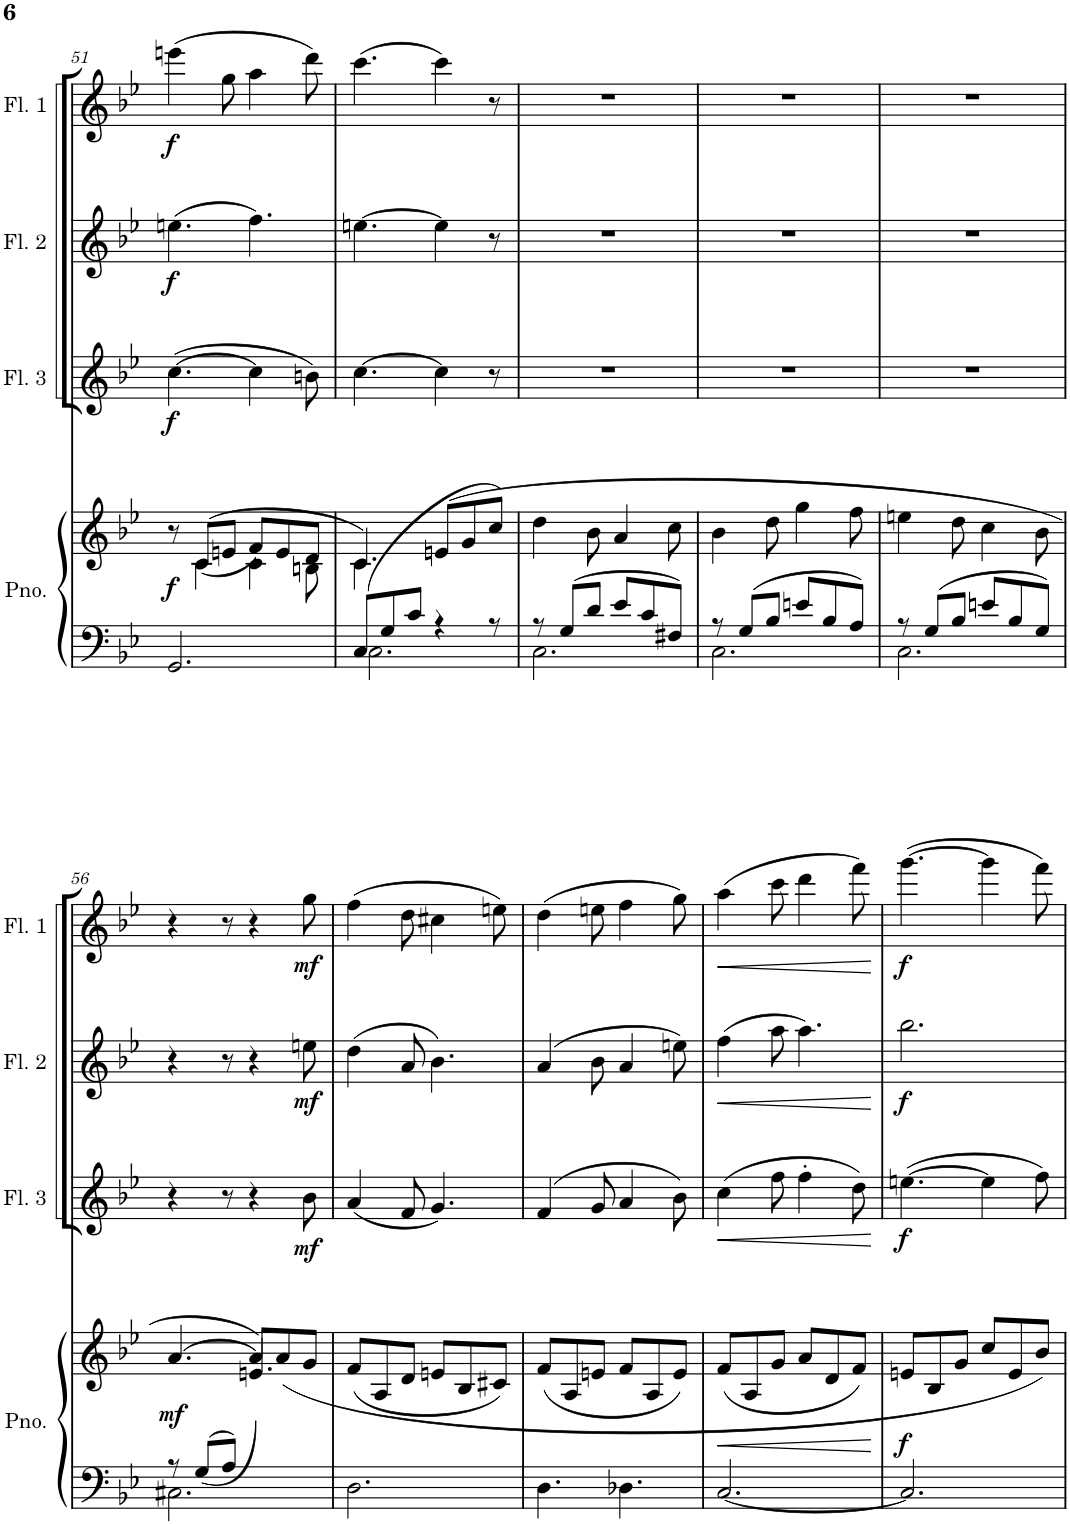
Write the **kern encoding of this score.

**kern	**kern	**dynam	**kern	**dynam	**kern	**dynam	**kern	**dynam
*part4	*part4	*part4	*part3	*part3	*part2	*part2	*part1	*part1
*staff5	*staff4	*staff4/5	*staff3	*staff3	*staff2	*staff2	*staff1	*staff1
*I"Piano	*	*	*I"Dwarsfluit 3	*	*I"Dwarsfluit 2	*	*I"Dwarsfluit 1	*
*I'Pno.	*	*	*	*	*	*	*	*
!!LO:PB:g=z
*clefF4	*clefG2	*	*clefG2	*	*clefG2	*	*clefG2	*
*k[b-e-]	*k[b-e-]	*	*k[b-e-]	*	*k[b-e-]	*	*k[b-e-]	*
*M6/8	*M6/8	*	*M6/8	*	*M6/8	*	*M6/8	*
=51	=51	=51	=51	=51	=51	=51	=51	=51
*	*^	*	*	*	*	*	*	*
!	!	!	!LO:DY:b	!	!LO:DY:b	!	!LO:DY:b	!	!LO:DY:b
2.GG/	8r	8ryy	f	([4.cc\	f	(4.een\	f	(4eeen\	f
.	(<(8c/L	4c\	.	.	.	.	.	.	.
.	8en/J	.	.	.	.	.	.	8gg\	.
.	8f/L)	4c\	.	4cc\]	.	4.ff\)	.	4aa\	.
.	8e/	.	.	.	.	.	.	.	.
.	8d/J	8Bn\	.	8bn\)	.	.	.	8ddd\)	.
=52	=52	=52	=52	=52	=52	=52	=52	=52	=52
*^	*	*	*	*	*	*	*	*	*
8C/L	2.C\	4.c/)	4.c\	.	[4.cc\	.	[4.een\	.	(4.ccc\	.
8G/	.	.	.	.	.	.	.	.	.	.
8c/J	.	.	.	.	.	.	.	.	.	.
4r	.	(8en/L	4.ryy	.	4cc\]	.	4ee\]	.	4ccc\)	.
.	.	8g/	.	.	.	.	.	.	.	.
8r	.	(8cc/J	.	.	8r	.	8r	.	8r	.
*	*	*v	*v	*	*	*	*	*	*	*
=53	=53	=53	=53	=53	=53	=53	=53	=53	=53
8r	2.C\	4dd\	.	2.r	.	2.r	.	2.r	.
8G/L	.	.	.	.	.	.	.	.	.
8d/J	.	8b-\	.	.	.	.	.	.	.
8e-/L	.	4a/	.	.	.	.	.	.	.
8c/	.	.	.	.	.	.	.	.	.
8F#X/J	.	8cc\	.	.	.	.	.	.	.
=54	=54	=54	=54	=54	=54	=54	=54	=54	=54
8r	2.C\	4b-\	.	2.r	.	2.r	.	2.r	.
8G/L	.	.	.	.	.	.	.	.	.
8B-/J	.	8dd\	.	.	.	.	.	.	.
8en/L	.	4gg\	.	.	.	.	.	.	.
8B-/	.	.	.	.	.	.	.	.	.
8A/J	.	8ff\	.	.	.	.	.	.	.
=55	=55	=55	=55	=55	=55	=55	=55	=55	=55
8r	2.C\	4een\	.	2.r	.	2.r	.	2.r	.
8G/L	.	.	.	.	.	.	.	.	.
8B-/J	.	8dd\	.	.	.	.	.	.	.
8en/L	.	4cc\	.	.	.	.	.	.	.
8B-/	.	.	.	.	.	.	.	.	.
8G/J	.	8b-\	.	.	.	.	.	.	.
!!LO:LB:g=z
=56	=56	=56	=56	=56	=56	=56	=56	=56	=56
*	*	*^	*	*	*	*	*	*	*
!	!	!	!	!LO:DY:b	!	!	!	!	!	!
8r	2.C#X\	[>4.a/	4.ryy	mf	4r	.	4r	.	4r	.
(<8G/L	.	.	.	.	.	.	.	.	.	.
8A/J	.	.	.	.	8r	.	8r	.	8r	.
4.ryy	.	8a/L])	4.en/)	.	4r	.	4r	.	4r	.
.	.	(<8a/	.	.	.	.	.	.	.	.
!	!	!	!	!	!	!LO:DY:b	!	!LO:DY:b	!	!LO:DY:b
.	.	8g/J	.	.	8b-\	mf	8een\	mf	8gg\	mf
*v	*v	*	*	*	*	*	*	*	*	*
*	*v	*v	*	*	*	*	*	*	*
=57	=57	=57	=57	=57	=57	=57	=57	=57
2.D\	(8f/L	.	(4a/	.	(4dd\	.	(4ff\	.
.	8A/	.	.	.	.	.	.	.
.	8d/J	.	8f/	.	8a/	.	8dd\	.
.	8en/L	.	4.g/)	.	4.b-\)	.	4cc#X\	.
.	8B-/	.	.	.	.	.	.	.
.	8c#X/J)	.	.	.	.	.	8een\)	.
=58	=58	=58	=58	=58	=58	=58	=58	=58
4.D\	(8f/L	.	(4f/	.	(4a/	.	(4dd\	.
.	8A/	.	.	.	.	.	.	.
.	8en/J	.	8g/	.	8b-\	.	8een\	.
4.D-X\	8f/L	.	4a/	.	4a/	.	4ff\	.
.	8A/	.	.	.	.	.	.	.
.	8e/J)	.	8b-\)	.	8een\)	.	8gg\)	.
=59	=59	=59	=59	=59	=59	=59	=59	=59
!	!	!LO:HP:b	!	!LO:HP:b	!	!LO:HP:b	!	!LO:HP:b
[2.C/	(8f/L	<	(4cc\	<	(4ff\	<	(4aa\	<
.	8A/	.	.	.	.	.	.	.
.	8g/J	.	8ff\	.	8aa\	.	8ccc\	.
.	8a/L	.	4ff'\	.	4.aa\)	.	4ddd\	.
.	8d/	.	.	.	.	.	.	.
.	8f/J)	.	8dd\)	.	.	.	8fff\)	.
.	.	[	.	[	.	[	.	[
=60	=60	=60	=60	=60	=60	=60	=60	=60
!	!	!LO:DY:b	!	!LO:DY:b	!	!LO:DY:b	!	!LO:DY:b
2.C/]	8en/L	f	([4.een\	f	2.bb-\	f	([4.ggg\	f
.	8B-/	.	.	.	.	.	.	.
.	8g/J	.	.	.	.	.	.	.
.	8cc/L	.	4ee\]	.	.	.	4ggg\]	.
.	8e/	.	.	.	.	.	.	.
.	8b-/J)	.	8ff\)	.	.	.	8fff\)	.
=	=	=	=	=	=	=	=	=
*-	*-	*-	*-	*-	*-	*-	*-	*-
